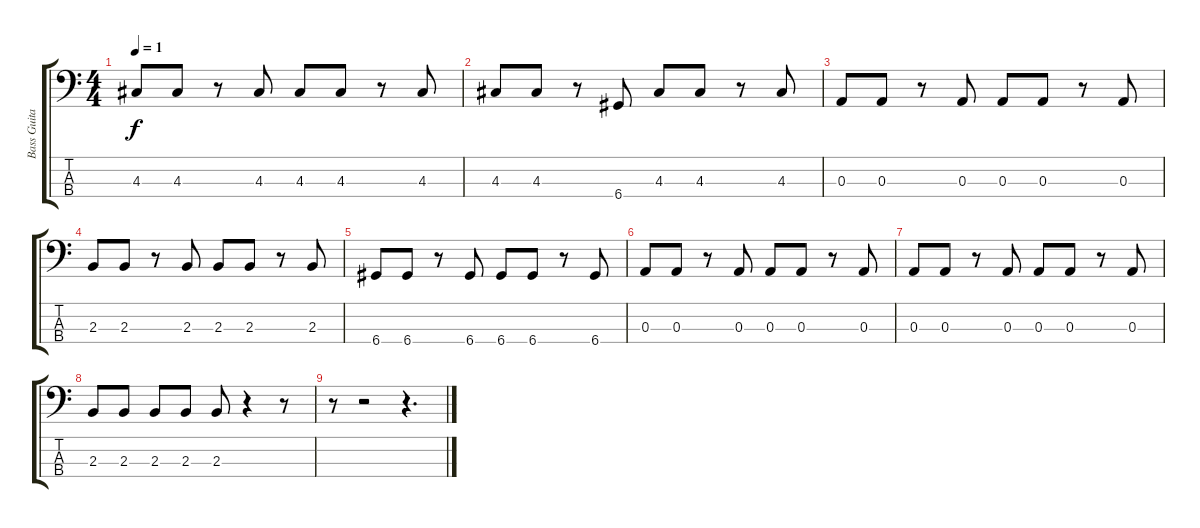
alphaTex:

\track ("Bass Guitar" "Bass Guita") {instrument electricbassfinger}
\staff {score tabs}
\tuning (G2 D2 A1 D1) {hide}
\ts (4 4)
\tempo 1
\clef f4
\ks c
4.3.8{dy f} 4.3.8 r.8 4.3.8 4.3.8 4.3.8 r.8 4.3.8 |
4.3.8 4.3.8 r.8 6.4.8 4.3.8 4.3.8 r.8 4.3.8 |
0.3.8 0.3.8 r.8 0.3.8 0.3.8 0.3.8 r.8 0.3.8 |
2.3.8 2.3.8 r.8 2.3.8 2.3.8 2.3.8 r.8 2.3.8 |
6.4.8 6.4.8 r.8 6.4.8 6.4.8 6.4.8 r.8 6.4.8 |
0.3.8 0.3.8 r.8 0.3.8 0.3.8 0.3.8 r.8 0.3.8 |
0.3.8 0.3.8 r.8 0.3.8 0.3.8 0.3.8 r.8 0.3.8 |
2.3.8 2.3.8 2.3.8 2.3.8 2.3.8 r.4 r.8 |
r.8 r.2 r.4{d}
